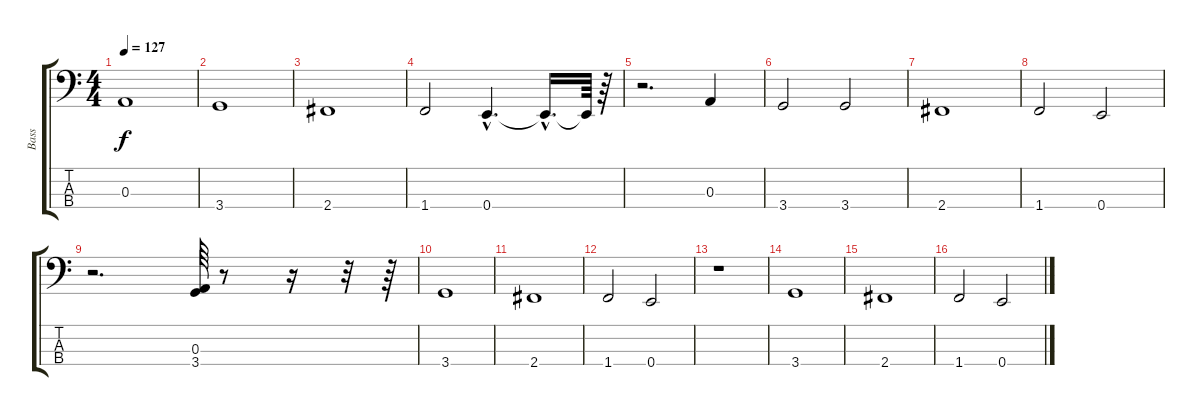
\track ("Bass                " "Bass      ") {instrument electricbassfinger}
\staff {score tabs}
\tuning (G2 D2 A1 E1) {hide}
\ts (4 4)
\tempo 127
\clef f4
\ks c
0.3.1{dy f} |
3.4.1 |
2.4.1 |
1.4.2 0.4{hac}.4{d} 0.4{hac t}.16{d} 0.4{t}.64 r.64 |
r.2{d} 0.3.4 |
3.4.2 3.4.2 |
2.4.1 |
1.4.2 0.4.2 |
r.2{d} (0.3 3.4).64 r.8 r.16 r.32 r.64 |
3.4.1 |
2.4.1 |
1.4.2 0.4.2 |
r.1 |
3.4.1 |
2.4.1 |
1.4.2 0.4.2
